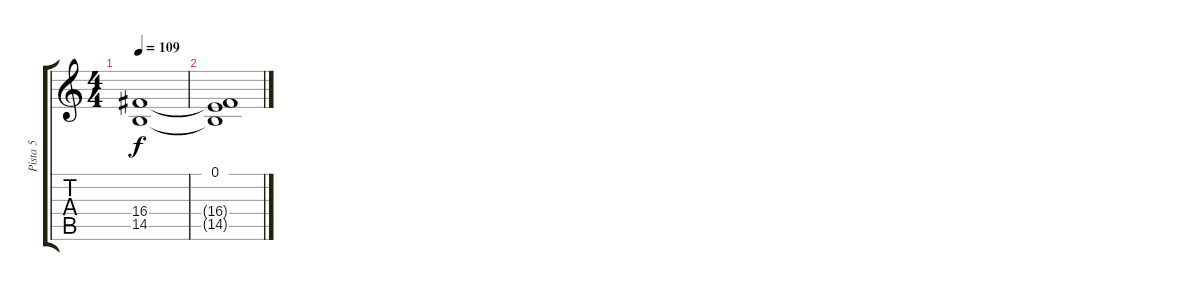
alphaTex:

\track ("Pista 5" "Pista 5") {instrument tremolostrings}
\staff {score tabs}
\tuning (E4 B3 G3 D3 A2 E2) {hide}
\ts (4 4)
\tempo 109
\clef g2
\ks c
(16.4 14.5).1{dy f} |
(0.1 16.4{t} 14.5{t}).1
